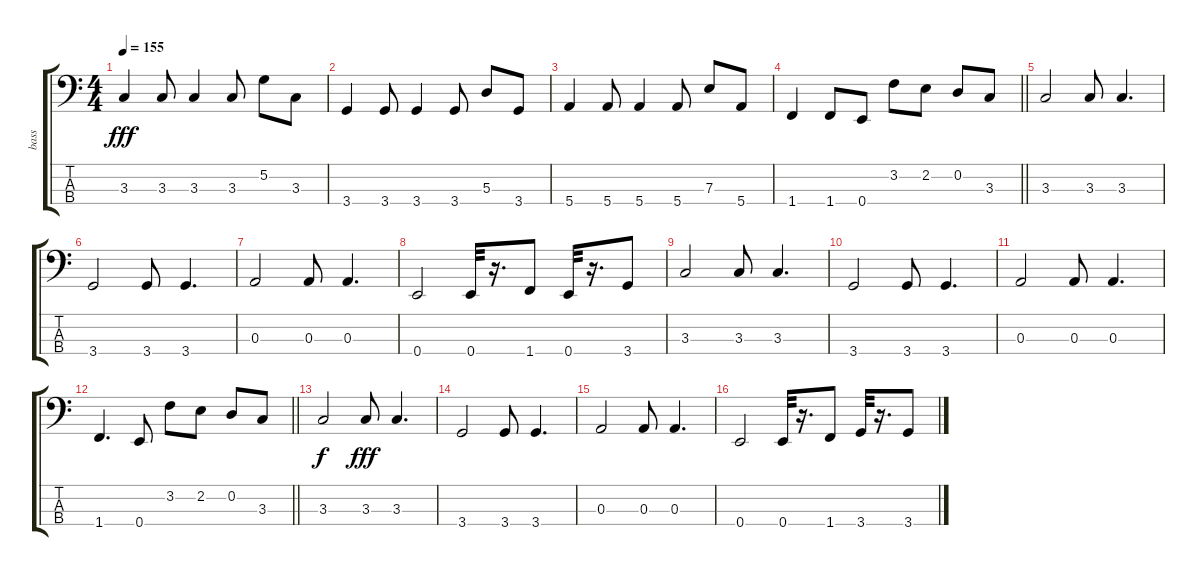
\track ("bass" "bass") {instrument electricbassfinger}
\staff {score tabs}
\tuning (G2 D2 A1 E1) {hide}
\ts (4 4)
\tempo 155
\clef f4
\ks c
3.3.4{dy fff} 3.3.8 3.3.4 3.3.8 5.2.8 3.3.8 |
3.4.4 3.4.8 3.4.4 3.4.8 5.3.8 3.4.8 |
5.4.4 5.4.8 5.4.4 5.4.8 7.3.8 5.4.8 |
\barLineRight lightlight
1.4.4 1.4.8 0.4.8 3.2.8 2.2.8 0.2.8 3.3.8 |
\section ("" "")
3.3.2 3.3.8 3.3.4{d} |
3.4.2 3.4.8 3.4.4{d} |
0.3.2 0.3.8 0.3.4{d} |
0.4.2 0.4.32 r.16{d} 1.4.8 0.4.32 r.16{d} 3.4.8 |
3.3.2 3.3.8 3.3.4{d} |
3.4.2 3.4.8 3.4.4{d} |
0.3.2 0.3.8 0.3.4{d} |
\barLineRight lightlight
1.4.4{d} 0.4.8 3.2.8 2.2.8 0.2.8 3.3.8 |
3.3.2{dy f} 3.3.8{dy fff} 3.3.4{d} |
3.4.2 3.4.8 3.4.4{d} |
0.3.2 0.3.8 0.3.4{d} |
0.4.2 0.4.32 r.16{d} 1.4.8 3.4.32 r.16{d} 3.4.8
